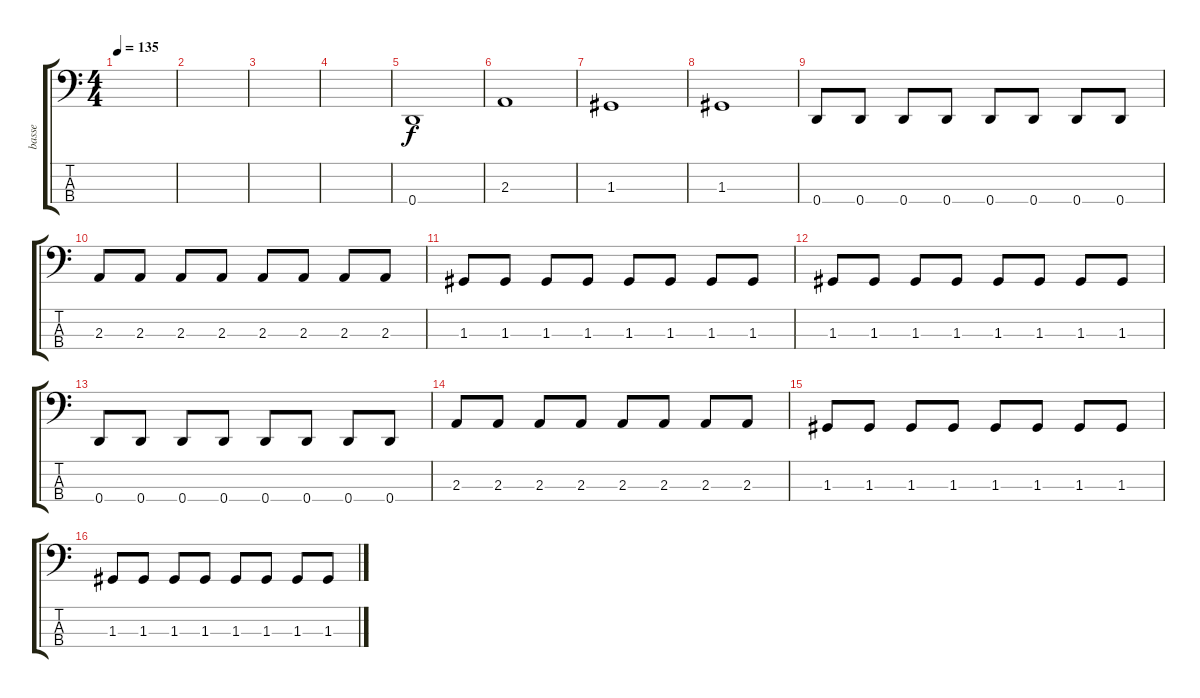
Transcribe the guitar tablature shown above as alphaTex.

\track ("basse" "basse") {instrument electricbasspick}
\staff {score tabs}
\tuning (F2 C2 G1 D1) {hide}
\ts (4 4)
\tempo 135
\clef f4
\ks c
|
|
|
|
0.4.1 |
2.3.1 |
1.3.1 |
1.3.1 |
0.4.8 0.4.8 0.4.8 0.4.8 0.4.8 0.4.8 0.4.8 0.4.8 |
2.3.8 2.3.8 2.3.8 2.3.8 2.3.8 2.3.8 2.3.8 2.3.8 |
1.3.8 1.3.8 1.3.8 1.3.8 1.3.8 1.3.8 1.3.8 1.3.8 |
1.3.8 1.3.8 1.3.8 1.3.8 1.3.8 1.3.8 1.3.8 1.3.8 |
0.4.8 0.4.8 0.4.8 0.4.8 0.4.8 0.4.8 0.4.8 0.4.8 |
2.3.8 2.3.8 2.3.8 2.3.8 2.3.8 2.3.8 2.3.8 2.3.8 |
1.3.8 1.3.8 1.3.8 1.3.8 1.3.8 1.3.8 1.3.8 1.3.8 |
1.3.8 1.3.8 1.3.8 1.3.8 1.3.8 1.3.8 1.3.8 1.3.8
